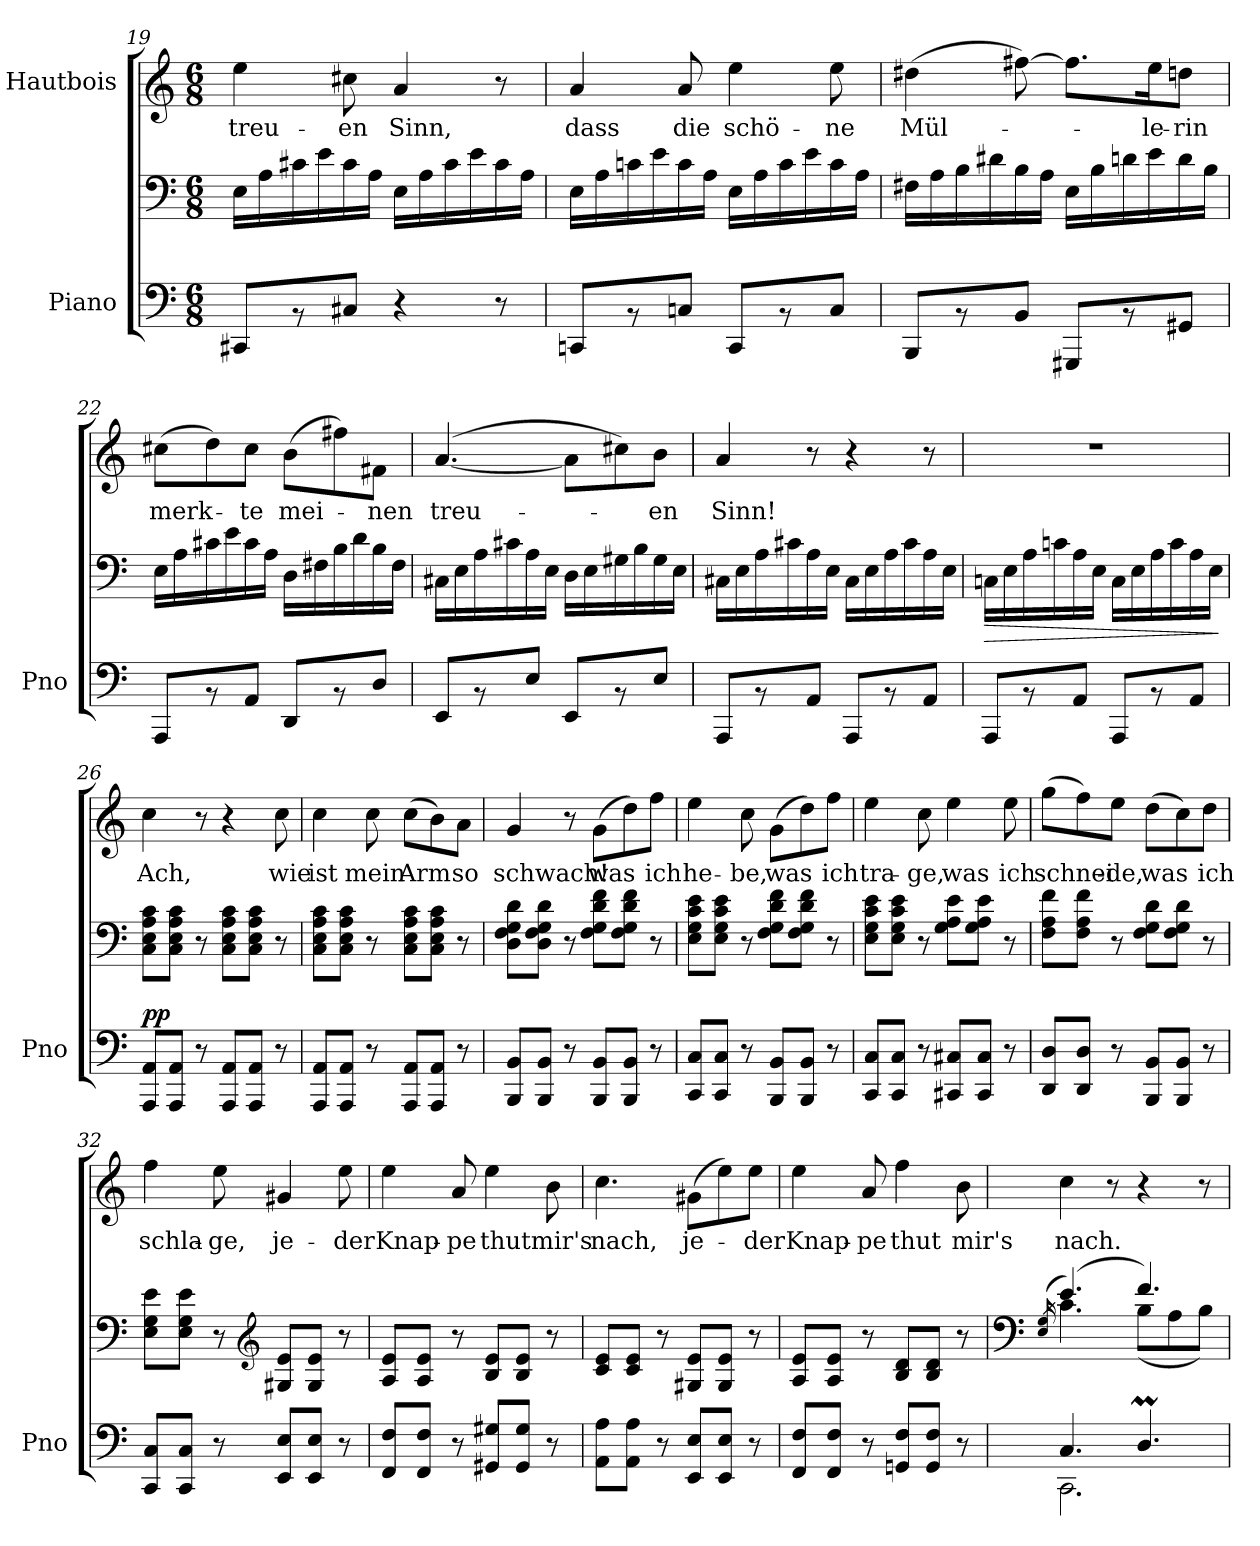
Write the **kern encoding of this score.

**kern	**kern	**dynam	**kern	**text
*part2	*part2	*part2	*part1	*part1
*staff3	*staff2	*staff2/3	*staff1	*staff1
*I"Piano	*	*	*I"Hautbois	*
*I'Pno	*	*	*	*
*clefF4	*clefF4	*	*clefG2	*
*k[]	*k[]	*	*k[]	*
*M6/8	*M6/8	*	*M6/8	*
=19	=19	=19	=19	=19
!	!	!	!	!LO:LY:b
8CC#X/L	16E\LL	.	4ee\	treu-
.	16A\	.	.	.
8rBB	16c#X\	.	.	.
.	16e\	.	.	.
!	!	!	!	!LO:LY:b
8C#X/J	16c#\	.	8cc#X\	-en
.	16A\JJ	.	.	.
!	!	!	!	!LO:LY:b
4r	16E\LL	.	4a/	Sinn,
.	16A\	.	.	.
.	16c#\	.	.	.
.	16e\	.	.	.
8r	16c#\	.	8r	.
.	16A\JJ	.	.	.
=20	=20	=20	=20	=20
!	!	!	!	!LO:LY:b
8CCn/L	16E\LL	.	4a/	dass
.	16A\	.	.	.
8rBB	16cn\	.	.	.
.	16e\	.	.	.
!	!	!	!	!LO:LY:b
8Cn/J	16c\	.	8a/	die
.	16A\JJ	.	.	.
!	!	!	!	!LO:LY:b
8CC/L	16E\LL	.	4ee\	schö-
.	16A\	.	.	.
8rBB	16c\	.	.	.
.	16e\	.	.	.
!	!	!	!	!LO:LY:b
8C/J	16c\	.	8ee\	-ne
.	16A\JJ	.	.	.
=21	=21	=21	=21	=21
!	!	!	!	!LO:LY:b
8BBB/L	16F#X\LL	.	(>4dd#X\	Mül-
.	16A\	.	.	.
8rBB	16B\	.	.	.
.	16d#X\	.	.	.
8BB/J	16B\	.	[8ff#X\)	.
.	16A\JJ	.	.	.
8GGG#X/L	16E\LL	.	8.ff#\L]	.
.	16B\	.	.	.
8rBB	16dn\	.	.	.
!	!	!	!	!LO:LY:b
.	16e\	.	16ee\K	-le-
!	!	!	!	!LO:LY:b
8GG#X/J	16d\	.	8ddn\J	-rin
.	16B\JJ	.	.	.
!!LO:LB:g=z
=22	=22	=22	=22	=22
!	!	!	!	!LO:LY:b
8AAA/L	16E\LL	.	(>8cc#X\L	merk-
.	16A\	.	.	.
8rBB	16c#X\	.	8dd\)	.
.	16e\	.	.	.
!	!	!	!	!LO:LY:b
8AA/J	16c#\	.	8cc#\J	-te
.	16A\JJ	.	.	.
!	!	!	!	!LO:LY:b
8DD/L	16D\LL	.	(>8b\L	mei-
.	16F#X\	.	.	.
8rBB	16B\	.	8ff#X\)	.
.	16d\	.	.	.
!	!	!	!	!LO:LY:b
8D/J	16B\	.	8f#X\J	-nen
.	16F#\JJ	.	.	.
=23	=23	=23	=23	=23
!	!	!	!	!LO:LY:b
8EE/L	16C#X\LL	.	(>[4.a/	treu-
.	16E\	.	.	.
8rBB	16A\	.	.	.
.	16c#X\	.	.	.
8E/J	16A\	.	.	.
.	16E\JJ	.	.	.
8EE/L	16D\LL	.	8a\L]	.
.	16E\	.	.	.
8rBB	16G#X\	.	8cc#X\)	.
.	16B\	.	.	.
!	!	!	!	!LO:LY:b
8E/J	16G#\	.	8b\J	-en
.	16E\JJ	.	.	.
=24	=24	=24	=24	=24
!	!	!	!	!LO:LY:b
8AAA/L	16C#X\LL	.	4a/	Sinn!
.	16E\	.	.	.
8rBB	16A\	.	.	.
.	16c#X\	.	.	.
8AA/J	16A\	.	8r	.
.	16E\JJ	.	.	.
8AAA/L	16C#\LL	.	4r	.
.	16E\	.	.	.
8rBB	16A\	.	.	.
.	16c#\	.	.	.
8AA/J	16A\	.	8r	.
.	16E\JJ	.	.	.
=25	=25	=25	=25	=25
!	!	!LO:HP:b	!	!
8AAA/L	16Cn\LL	>	2.r	.
.	16E\	.	.	.
8rBB	16A\	.	.	.
.	16cn\	.	.	.
8AA/J	16A\	.	.	.
.	16E\JJ	.	.	.
8AAA/L	16C\LL	.	.	.
.	16E\	.	.	.
8rBB	16A\	.	.	.
.	16c\	.	.	.
8AA/J	16A\	.	.	.
.	16E\JJ	.	.	.
.	.	]	.	.
!!LO:LB:g=z
=26	=26	=26	=26	=26
!	!	!LO:DY:a=2	!	!LO:LY:b
8AAA/ 8AA/L	8C\ 8E\ 8A\ 8c\L	pp	4cc\	Ach,
8AAA/ 8AA/J	8C\ 8E\ 8A\ 8c\J	.	.	.
8r	8r	.	8r	.
8AAA/ 8AA/L	8C\ 8E\ 8A\ 8c\L	.	4r	.
8AAA/ 8AA/J	8C\ 8E\ 8A\ 8c\J	.	.	.
!	!	!	!	!LO:LY:b
8r	8r	.	8cc\	wie
=27	=27	=27	=27	=27
!	!	!	!	!LO:LY:b
8AAA/ 8AA/L	8C\ 8E\ 8A\ 8c\L	.	4cc\	ist
8AAA/ 8AA/J	8C\ 8E\ 8A\ 8c\J	.	.	.
!	!	!	!	!LO:LY:b
8r	8r	.	8cc\	mein
!	!	!	!	!LO:LY:b
8AAA/ 8AA/L	8C\ 8E\ 8A\ 8c\L	.	(>8cc\L	Arm
8AAA/ 8AA/J	8C\ 8E\ 8A\ 8c\J	.	8b\)	.
!	!	!	!	!LO:LY:b
8r	8r	.	8a\J	so
=28	=28	=28	=28	=28
!	!	!	!	!LO:LY:b
8BBB/ 8BB/L	8D\ 8F\ 8G\ 8d\L	.	4g/	schwach!
8BBB/ 8BB/J	8D\ 8F\ 8G\ 8d\J	.	.	.
8r	8r	.	8r	.
!	!	!	!	!LO:LY:b
8BBB/ 8BB/L	8F\ 8G\ 8d\ 8f\L	.	(>8g\L	was
8BBB/ 8BB/J	8F\ 8G\ 8d\ 8f\J	.	8dd\)	.
!	!	!	!	!LO:LY:b
8r	8r	.	8ff\J	ich
=29	=29	=29	=29	=29
!	!	!	!	!LO:LY:b
8CC/ 8C/L	8E\ 8G\ 8c\ 8e\L	.	4ee\	he-
8CC/ 8C/J	8E\ 8G\ 8c\ 8e\J	.	.	.
!	!	!	!	!LO:LY:b
8r	8r	.	8cc\	-be,
!	!	!	!	!LO:LY:b
8BBB/ 8BB/L	8F\ 8G\ 8d\ 8f\L	.	(>8g\L	was
8BBB/ 8BB/J	8F\ 8G\ 8d\ 8f\J	.	8dd\)	.
!	!	!	!	!LO:LY:b
8r	8r	.	8ff\J	ich
=30	=30	=30	=30	=30
!	!	!	!	!LO:LY:b
8CC/ 8C/L	8E\ 8G\ 8c\ 8e\L	.	4ee\	tra-
8CC/ 8C/J	8E\ 8G\ 8c\ 8e\J	.	.	.
!	!	!	!	!LO:LY:b
8r	8r	.	8cc\	-ge,
!	!	!	!	!LO:LY:b
8CC#X/ 8C#X/L	8G\ 8A\ 8e\L	.	4ee\	was
8CC#/ 8C#/J	8G\ 8A\ 8e\J	.	.	.
!	!	!	!	!LO:LY:b
8r	8r	.	8ee\	ich
!!LO:LB:g=z
=31	=31	=31	=31	=31
!	!	!	!	!LO:LY:b
8DD/ 8D/L	8F\ 8A\ 8f\L	.	(>8gg\L	schnei-
8DD/ 8D/J	8F\ 8A\ 8f\J	.	8ff\)	.
!	!	!	!	!LO:LY:b
8r	8r	.	8ee\J	-de,
!	!	!	!	!LO:LY:b
8BBB/ 8BB/L	8F\ 8G\ 8d\L	.	(>8dd\L	was
8BBB/ 8BB/J	8F\ 8G\ 8d\J	.	8cc\)	.
!	!	!	!	!LO:LY:b
8r	8r	.	8dd\J	ich
=32	=32	=32	=32	=32
!	!	!	!	!LO:LY:b
8CC/ 8C/L	8E\ 8G\ 8e\L	.	4ff\	schla-
8CC/ 8C/J	8E\ 8G\ 8e\J	.	.	.
!	!	!	!	!LO:LY:b
8r	8r	.	8ee\	-ge,
*	*clefG2	*	*	*
!	!	!	!	!LO:LY:b
8EE/ 8E/L	8G#X/ 8e/L	.	4g#X/	je-
8EE/ 8E/J	8G#/ 8e/J	.	.	.
!	!	!	!	!LO:LY:b
8r	8r	.	8ee\	-der
=33	=33	=33	=33	=33
!	!	!	!	!LO:LY:b
8FF/ 8F/L	8A/ 8e/L	.	4ee\	Knap-
8FF/ 8F/J	8A/ 8e/J	.	.	.
!	!	!	!	!LO:LY:b
8r	8r	.	8a/	-pe
!	!	!	!	!LO:LY:b
8GG#X/ 8G#X/L	8B/ 8e/L	.	4ee\	thut
8GG#/ 8G#/J	8B/ 8e/J	.	.	.
!	!	!	!	!LO:LY:b
8r	8r	.	8b\	mir's
=34	=34	=34	=34	=34
!	!	!	!	!LO:LY:b
8AA\ 8A\L	8c/ 8e/L	.	4.cc\	nach,
8AA\ 8A\J	8c/ 8e/J	.	.	.
8r	8r	.	.	.
!	!	!	!	!LO:LY:b
8EE/ 8E/L	8G#X/ 8e/L	.	(>8g#X\L	je-
8EE/ 8E/J	8G#/ 8e/J	.	8ee\)	.
!	!	!	!	!LO:LY:b
8r	8r	.	8ee\J	-der
=35	=35	=35	=35	=35
!	!	!	!	!LO:LY:b
8FF/ 8F/L	8A/ 8e/L	.	4ee\	Knap-
8FF/ 8F/J	8A/ 8e/J	.	.	.
!	!	!	!	!LO:LY:b
8r	8r	.	8a/	-pe
!	!	!	!	!LO:LY:b
8GGn/ 8F/L	8B/ 8d/L	.	4ff\	thut
8GG/ 8F/J	8B/ 8d/J	.	.	.
!	!	!	!	!LO:LY:b
8r	8r	.	8b\	mir's
!!LO:LB:g=z
=36	=36	=36	=36	=36
*	*clefF4	*	*	*
.	(>16qE/ 16qG/	.	.	.
*^	*^	*	*	*
!	!	!	!	!	!	!LO:LY:b
4.C/	2.CC\	(>4.e/)	4.c\	.	4cc\	nach.
.	.	.	.	.	8r	.
4.DM/	.	4.f/)	(<8B\L	.	4r	.
.	.	.	8A\	.	.	.
.	.	.	8B\J)	.	8r	.
*v	*v	*	*	*	*	*
*	*v	*v	*	*	*
=	=	=	=	=
*-	*-	*-	*-	*-
